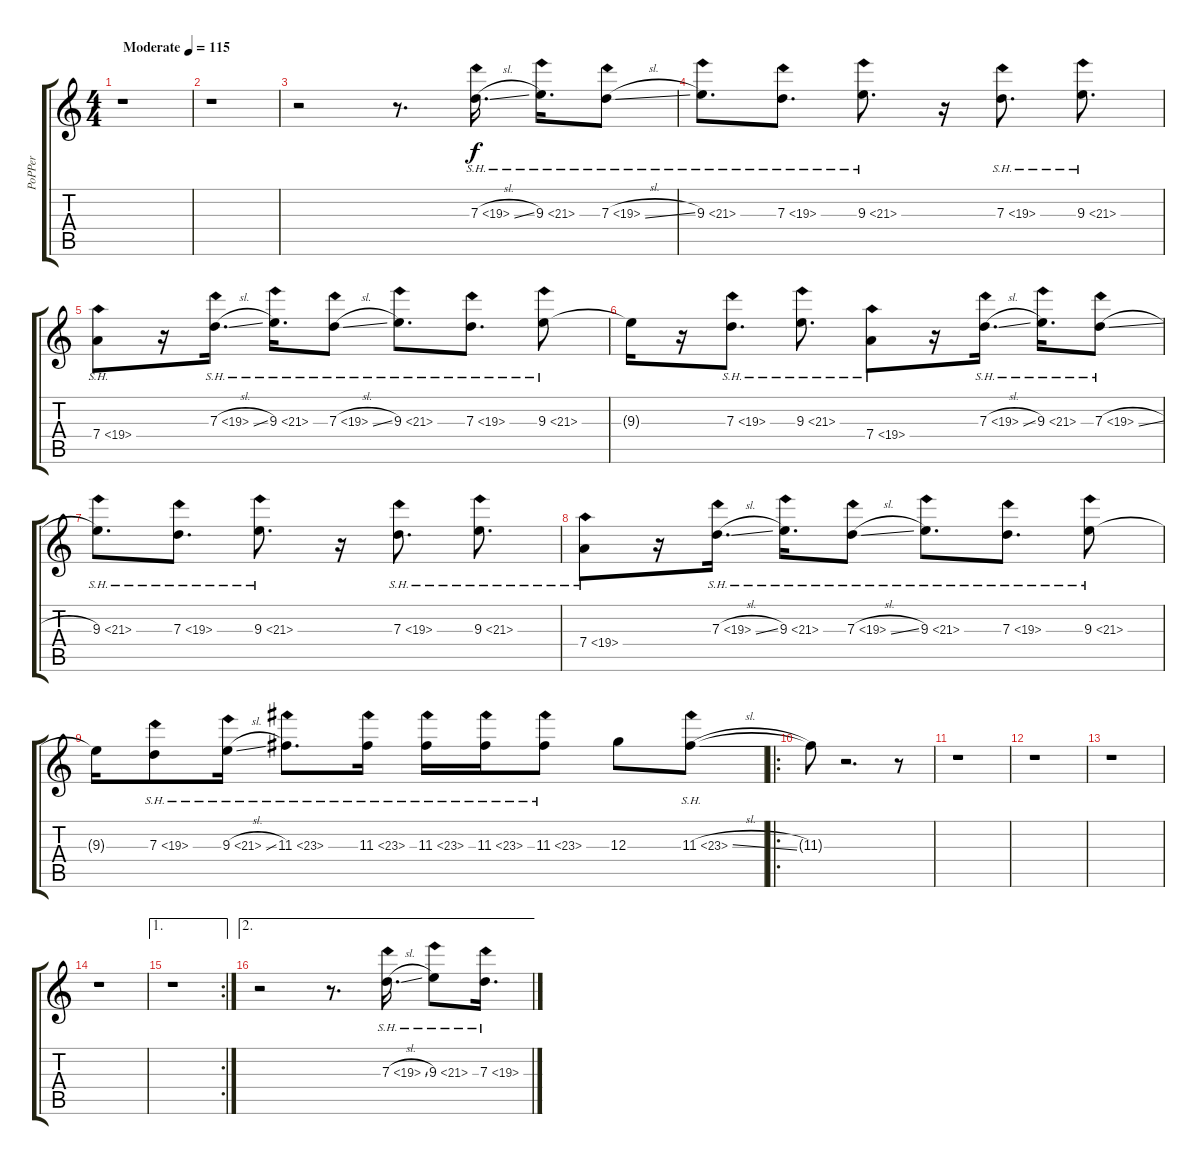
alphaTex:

\track ("PoPPer" "PoPPer") {instrument overdrivenguitar}
\staff {score tabs}
\tuning (E4 B3 G3 D3 A2 E2) {hide}
\ts (4 4)
\tempo (115 "Moderate")
\clef g2
\ks c
r.1{dy f instrument overdrivenguitar} |
r.1 |
r.2 r.8{d} 7.3{sh 12 sl}.16{d} 9.3{sh 12}.16{d} 7.3{sh 12 sl}.8 |
9.3{sh 12}.8{d} 7.3{sh 12}.8{d} 9.3{sh 12}.8{d} r.16 7.3{sh 12}.8{d} 9.3{sh 12}.8{d} |
7.4{sh 12}.8 r.16 7.3{sh 12 sl}.16{d} 9.3{sh 12}.16{d} 7.3{sh 12 sl}.8 9.3{sh 12}.8{d} 7.3{sh 12}.8{d} 9.3{sh 12}.8 |
9.3{t}.16 r.16 7.3{sh 12}.8{d} 9.3{sh 12}.8{d} 7.4{sh 12}.8 r.16 7.3{sh 12 sl}.16{d} 9.3{sh 12}.16{d} 7.3{sh 12 sl}.8 |
9.3{sh 12}.8{d} 7.3{sh 12}.8{d} 9.3{sh 12}.8{d} r.16 7.3{sh 12}.8{d} 9.3{sh 12}.8{d} |
7.4{sh 12}.8 r.16 7.3{sh 12 sl}.16{d} 9.3{sh 12}.16{d} 7.3{sh 12 sl}.8 9.3{sh 12}.8{d} 7.3{sh 12}.8{d} 9.3{sh 12}.8 |
9.3{t}.16 7.3{sh 12}.8 9.3{sh 12 sl}.16 11.3{sh 12}.8{d} 11.3{sh 12}.16 11.3{sh 12}.16 11.3{sh 12}.16 11.3{sh 12}.8 12.3.8 11.3{sh 12 sl}.8 |
\ro
11.3{t}.8 r.2{d} r.8 |
r.1 |
r.1 |
r.1 |
r.1 |
\ae 1
\rc 2
r.1 |
\ae 2
r.2 r.8{d} 7.3{sh 12 sl}.16{d} 9.3{sh 12}.8 7.3{sh 12 sl}.16{d}
